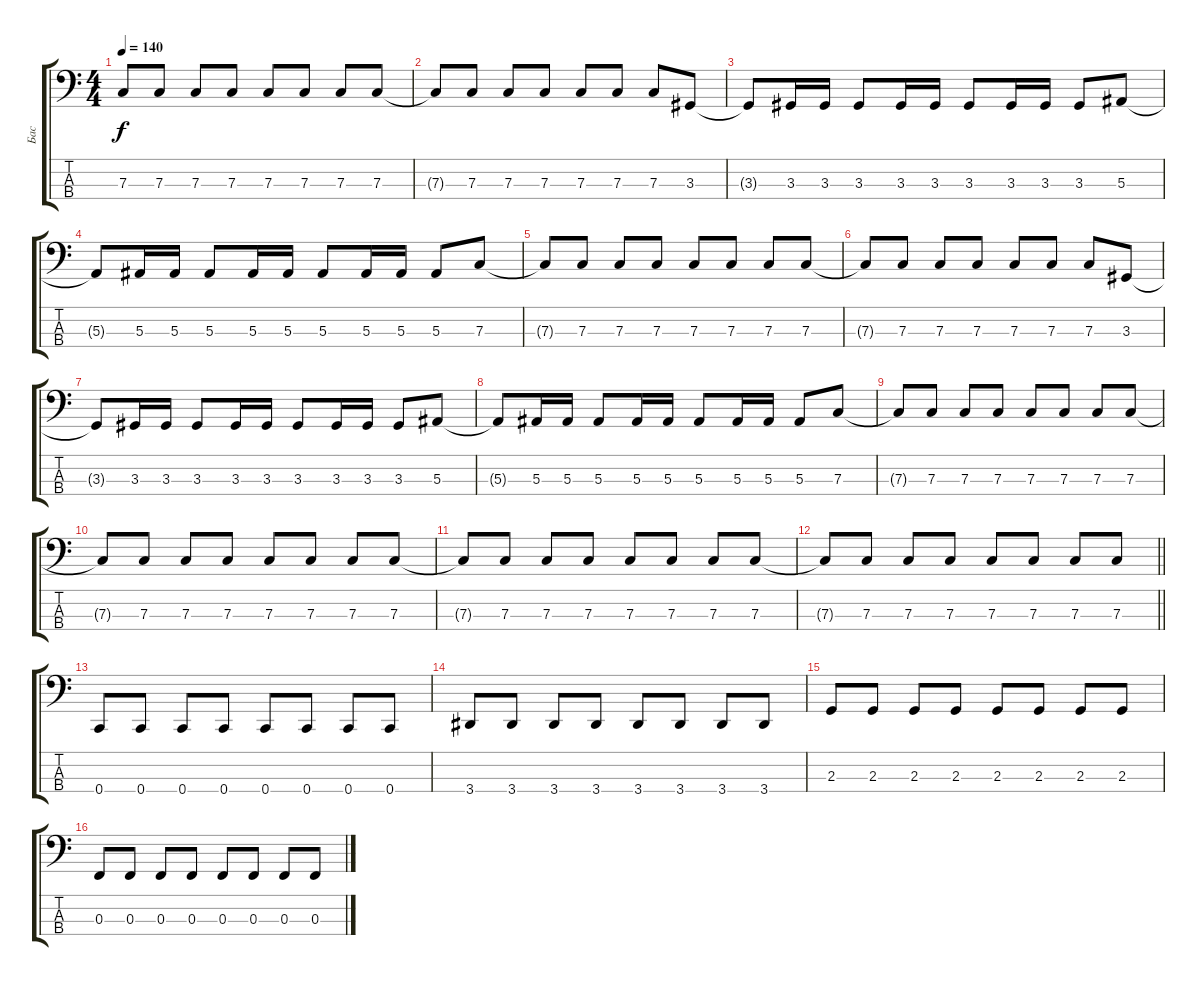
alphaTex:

\track ("Бас" "Бас") {instrument electricbassfinger}
\staff {score tabs}
\tuning (Eb2 Bb1 F1 C1) {hide}
\ts (4 4)
\tempo 140
\clef f4
\ks c
7.3{t}.8{dy f} 7.3.8 7.3.8 7.3.8 7.3.8 7.3.8 7.3.8 7.3.8 |
7.3{t}.8 7.3.8 7.3.8 7.3.8 7.3.8 7.3.8 7.3.8 3.3.8 |
3.3{t}.8 3.3.16 3.3.16 3.3.8 3.3.16 3.3.16 3.3.8 3.3.16 3.3.16 3.3.8 5.3.8 |
5.3{t}.8 5.3.16 5.3.16 5.3.8 5.3.16 5.3.16 5.3.8 5.3.16 5.3.16 5.3.8 7.3.8 |
7.3{t}.8 7.3.8 7.3.8 7.3.8 7.3.8 7.3.8 7.3.8 7.3.8 |
7.3{t}.8 7.3.8 7.3.8 7.3.8 7.3.8 7.3.8 7.3.8 3.3.8 |
3.3{t}.8 3.3.16 3.3.16 3.3.8 3.3.16 3.3.16 3.3.8 3.3.16 3.3.16 3.3.8 5.3.8 |
5.3{t}.8 5.3.16 5.3.16 5.3.8 5.3.16 5.3.16 5.3.8 5.3.16 5.3.16 5.3.8 7.3.8 |
7.3{t}.8 7.3.8 7.3.8 7.3.8 7.3.8 7.3.8 7.3.8 7.3.8 |
7.3{t}.8 7.3.8 7.3.8 7.3.8 7.3.8 7.3.8 7.3.8 7.3.8 |
7.3{t}.8 7.3.8 7.3.8 7.3.8 7.3.8 7.3.8 7.3.8 7.3.8 |
\barLineRight lightlight
7.3{t}.8 7.3.8 7.3.8 7.3.8 7.3.8 7.3.8 7.3.8 7.3.8 |
\section ("" "")
0.4.8 0.4.8 0.4.8 0.4.8 0.4.8 0.4.8 0.4.8 0.4.8 |
3.4.8 3.4.8 3.4.8 3.4.8 3.4.8 3.4.8 3.4.8 3.4.8 |
2.3.8 2.3.8 2.3.8 2.3.8 2.3.8 2.3.8 2.3.8 2.3.8 |
0.3.8 0.3.8 0.3.8 0.3.8 0.3.8 0.3.8 0.3.8 0.3.8
